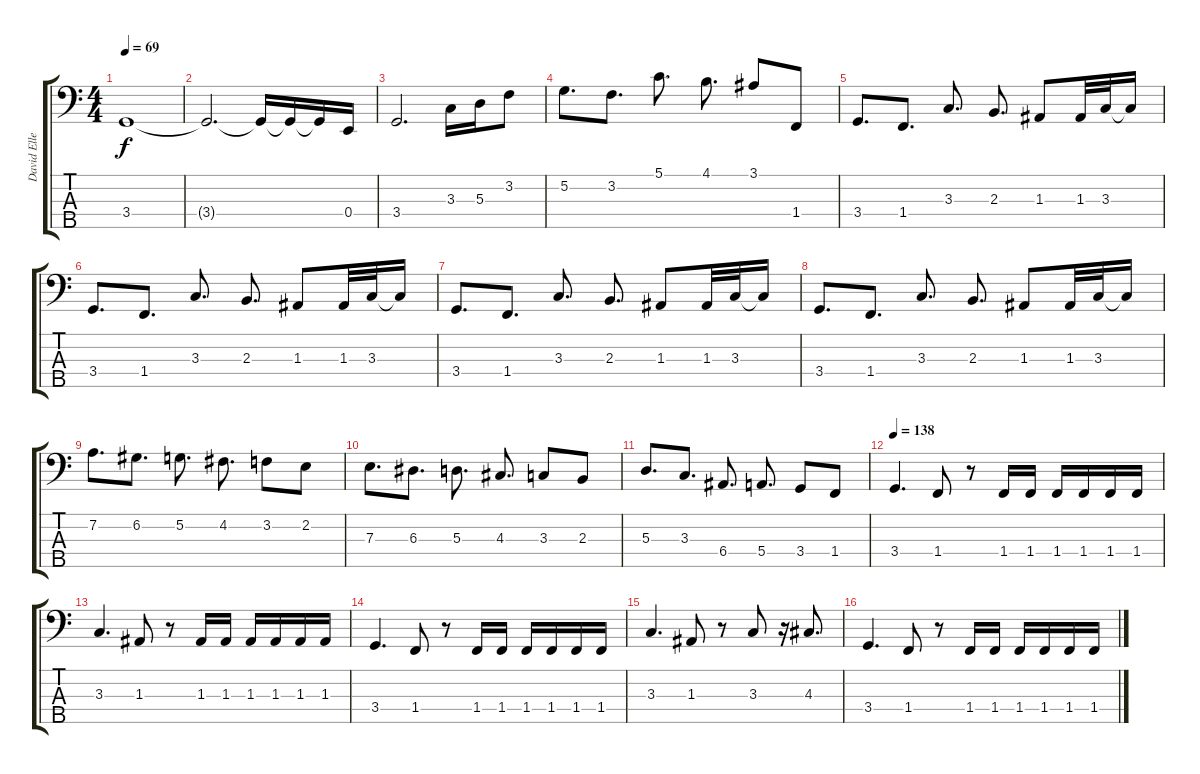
\track ("David Ellefson" "David Elle") {instrument acousticguitarnylon}
\staff {score tabs}
\tuning (G2 D2 A1 E1 B0) {hide}
\ts (4 4)
\tempo 69
\clef f4
\ks c
3.4.1{dy f instrument acousticguitarnylon} |
3.4{t}.2{d} 3.4{t}.16 3.4{t}.16 3.4{t}.16 0.4.16 |
3.4.2{d} 3.3.16 5.3.16 3.2.8 |
5.2.8{d} 3.2.8{d} 5.1.8{d} 4.1.8{d} 3.1.8 1.4.8 |
3.4.8{d} 1.4.8{d} 3.3.8{d} 2.3.8{d} 1.3.8 1.3.32 3.3.32 3.3{t}.16 |
3.4.8{d} 1.4.8{d} 3.3.8{d} 2.3.8{d} 1.3.8 1.3.32 3.3.32 3.3{t}.16 |
3.4.8{d} 1.4.8{d} 3.3.8{d} 2.3.8{d} 1.3.8 1.3.32 3.3.32 3.3{t}.16 |
3.4.8{d} 1.4.8{d} 3.3.8{d} 2.3.8{d} 1.3.8 1.3.32 3.3.32 3.3{t}.16 |
7.2.8{d} 6.2.8{d} 5.2.8{d} 4.2.8{d} 3.2.8 2.2.8 |
7.3.8{d} 6.3.8{d} 5.3.8{d} 4.3.8{d} 3.3.8 2.3.8 |
5.3.8{d} 3.3.8{d} 6.4.8{d} 5.4.8{d} 3.4.8 1.4.8 |
\tempo 138
3.4.4{d} 1.4.8 r.8 1.4.16 1.4.16 1.4.16 1.4.16 1.4.16 1.4.16 |
3.3.4{d} 1.3.8 r.8 1.3.16 1.3.16 1.3.16 1.3.16 1.3.16 1.3.16 |
3.4.4{d} 1.4.8 r.8 1.4.16 1.4.16 1.4.16 1.4.16 1.4.16 1.4.16 |
3.3.4{d} 1.3.8 r.8 3.3.8 r.16 4.3.8{d} |
3.4.4{d} 1.4.8 r.8 1.4.16 1.4.16 1.4.16 1.4.16 1.4.16 1.4.16
